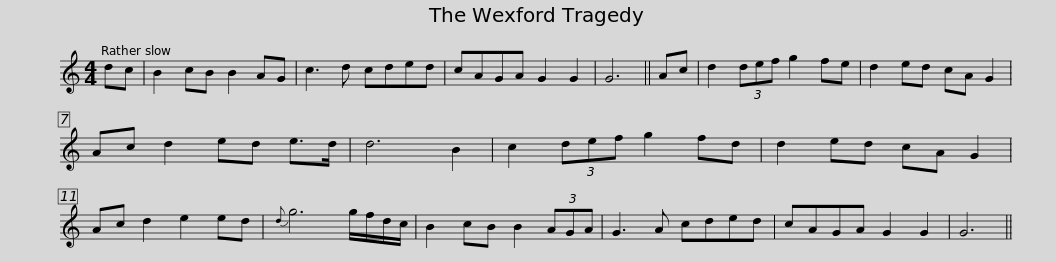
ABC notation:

X:1
L:1/8
M:4/4
I:linebreak $
K:C
V:1 treble
V:1
 dc | B2 cB B2 AG | c3 d cded | cAGA G2 G2 | G6 || %5
 Ac | d2 (3def g2 fe | d2 ed cA G2 |$ Ac d2 ed e>d | d6 B2 | %10
 c2 (3def g2 fd | d2 ed cA G2 | Ac d2 e2 ed |{d} g6 g/f/d/c/ | B2 cB B2 (3AGA |$ %15
 G3 A cded | cAGA G2 G2 | G6 || %18
